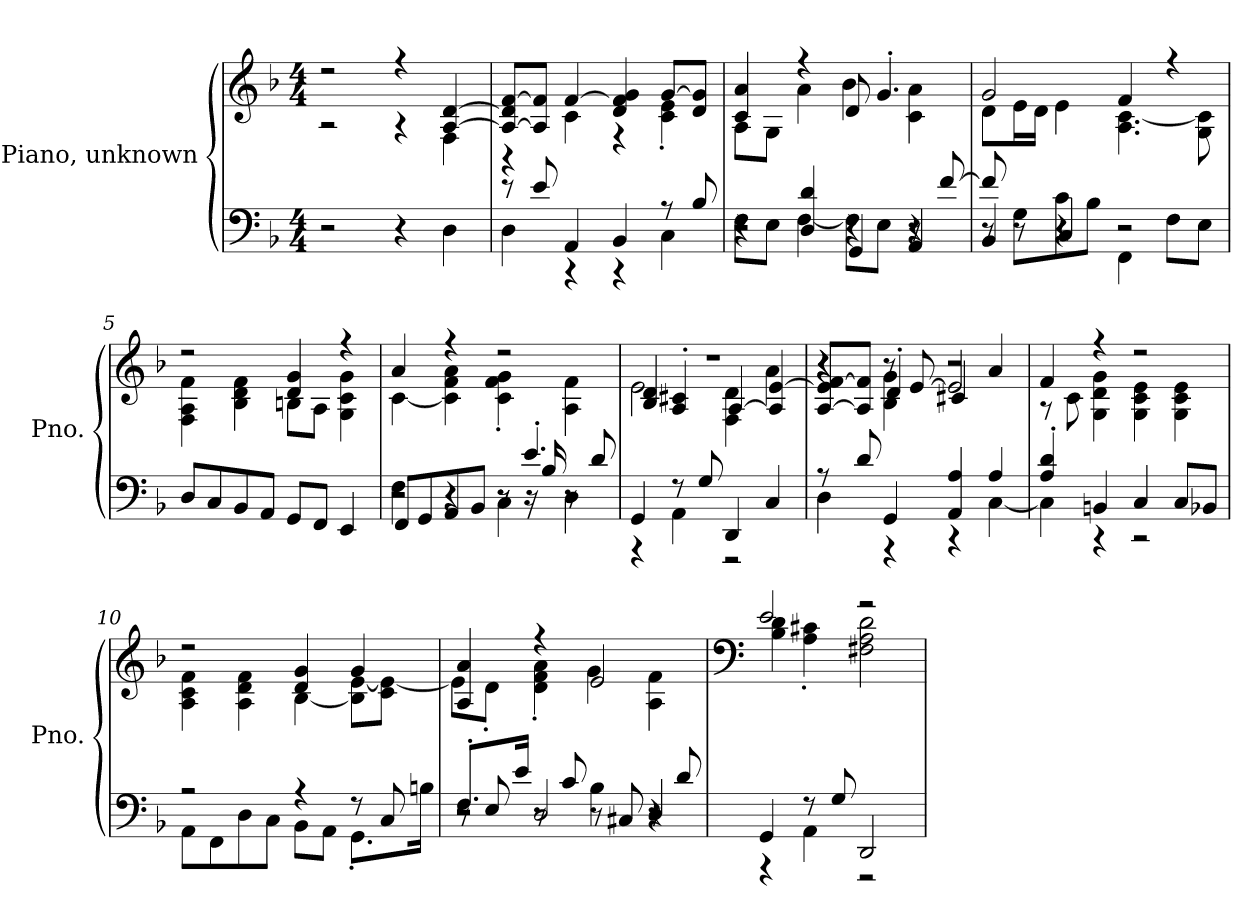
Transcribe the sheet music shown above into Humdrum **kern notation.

**kern	**kern
*part1	*part1
*staff2	*staff1
*I"Piano, unknown	*
*I'Pno.	*
*clefF4	*clefG2
*k[b-]	*k[b-]
*M4/4	*M4/4
*MM120	*MM120
=1	=1
*	*^
2r	2r	2r
4r	4r	4r
4D\	[4A/ [4d/	4F\
=2	=2	=2
*^	*	*
8r	4D\	8A/_ 8d/] [8f/L	4r
8e/	.	8A/] 8f/]J	.
4AA/	4r	[4f/	4c\
4BB-/	4r	4d/ 4f/] 4g/	4r
8r	4C\	[8g/L	4c\' 4e\'
8B-/	.	8d/ 8g/]J	.
=3	=3	=3	=3
*	*^	*	*
2r	8F\L	4r	4c/ 4a/	8A\L
.	8E\J	.	.	8G\J
.	[4F\	4D/ 4d/	4r	4a\
4r	8F\L]	4GG/	8d/	4b-\
.	8E\J	.	4.g'/	.
8r	4r	4AA/	.	4c\ 4a\
[8f/	.	.	.	.
=4	=4	=4	=4	=4
8f/]	8r	4BB-/	2g/	8d\L
8r	8G\L	.	.	16e\L
.	.	.	.	16d\JJ
4r	8c\	4C/	.	4e\
.	8B-\J	.	.	.
2r	4FF\	2r	4f/	4.A\ [4.c\
.	8F\L	.	4r	.
.	8E\J	.	.	8G\ 8c\]
*v	*v	*v	*	*
=5	=5	=5
8D/L	2r	4F\ 4A\ 4f\
8C/	.	.
8BB-/	.	4B-\ 4d\ 4f\
8AA/J	.	.
8GG/L	4d/ 4g/	8Bn\L
8FF/J	.	8A\J
4EE/	4r	4G\ 4c\ 4g\
!!LO:LB:g=z	!!
=6	=6	=6
*^	*	*
*	*^	*	*
2r	4F\	8FF/L	4a/	[4c\
.	.	8GG/	.	.
.	4r	8AA/	4r	4c\] 4f\ 4a\
.	.	8BB-/J	.	.
8r	4C\	8r	2r	4c\' 4f\' 4g\'
4.e'/	.	16r	.	.
.	.	16B-/	.	.
.	4D\	8r	.	4A\ 4f\
.	.	8d/	.	.
*	*v	*v	*	*
=7	=7	=7	=7
*	*	*	*^
4GG/	4r	1r	2e\	4B-/ 4d/
8r	4AA\	.	.	4A/' 4c#X/'
8G/	.	.	.	.
4DD/	2r	.	4F\ 4d\	[4A/
4C/	.	.	4a\	4A/] [4e/
=8	=8	=8	=8	=8
8r	4D\	4r	4r	[8A/ 8e/] [8f/L
8d/	.	.	.	8A/] 8f/]J
4GG/	4r	8r	4B-\ 4g\	4d'/
.	.	[8e/	.	.
4AA/ 4A/	4r	2e/]	2r	4c#X/
4A/	[4C\	.	.	4a/
*	*	*	*v	*v
=9	=9	=9	=9
4A/' 4d/'	4C\]	4f/	8r
.	.	.	8c\
4BBn/	4r	4r	4G\ 4d\ 4g\
4C/	2r	2r	4G\ 4c\ 4e\
8C/L	.	.	4G\ 4c\ 4e\
8BB-X/J	.	.	.
!!LO:LB:g=z	!!
=10	=10	=10	=10
2r	8AA\L	2r	4A\ 4c\ 4f\
.	8FF\	.	.
.	8D\	.	4A\ 4d\ 4f\
.	8C\J	.	.
4r	8BB-\L	4d/ 4g/	[4B-\
.	8AA\J	.	.
8r	8.GG'\L	4g/	8B-\] [8e\L
8C/	.	.	8c\ 8e\_J
.	16Bn\Jk	.	.
=11	=11	=11	=11
*	*^	*	*
8.F'/L	2r	8r	4A/ 4a/	8e\L]
.	.	8E/	.	8d'\J
16e/Jk	.	.	.	.
8r	.	2D/	4r	4d\' 4f\' 4a\'
8c/	.	.	.	.
8r	4B-\	.	2e/	4g\
8C#X/	.	.	.	.
8r	4r	4D/	.	4A\ 4f\
8d/	.	.	.	.
*v	*v	*v	*	*
=12	=12	=12
*	*clefF4	*
*^	*	*
4GG/	4r	2e/	4B-\ 4d\
8r	4AA\	.	4A\' 4c#X\'
8G/	.	.	.
2DD/	2r	2r	2F#X\ 2A\ 2d\
*v	*v	*	*
*	*v	*v
=	=
*-	*-
